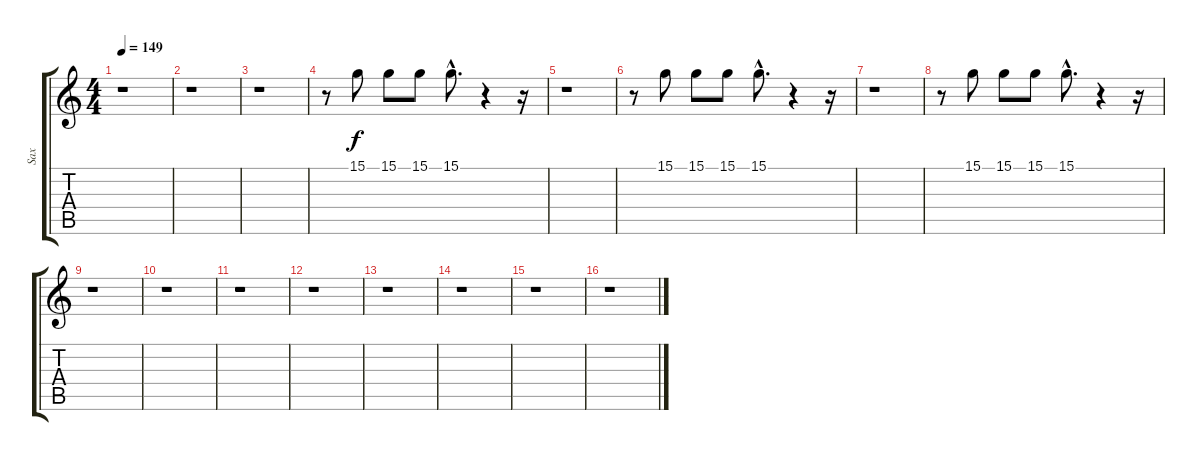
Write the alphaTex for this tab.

\track ("Sax" "Sax") {instrument sopranosax}
\staff {score tabs}
\tuning (E4 B3 G3 D3 A2 E2) {hide}
\ts (4 4)
\tempo 149
\clef g2
\ks c
r.1{dy f} |
r.1 |
r.1 |
r.8 15.1.8 15.1.8 15.1.8 15.1{hac}.8{d} r.4 r.16 |
r.1 |
r.8 15.1.8 15.1.8 15.1.8 15.1{hac}.8{d} r.4 r.16 |
r.1 |
r.8 15.1.8 15.1.8 15.1.8 15.1{hac}.8{d} r.4 r.16 |
r.1 |
r.1 |
r.1 |
r.1 |
r.1 |
r.1 |
r.1 |
r.1
